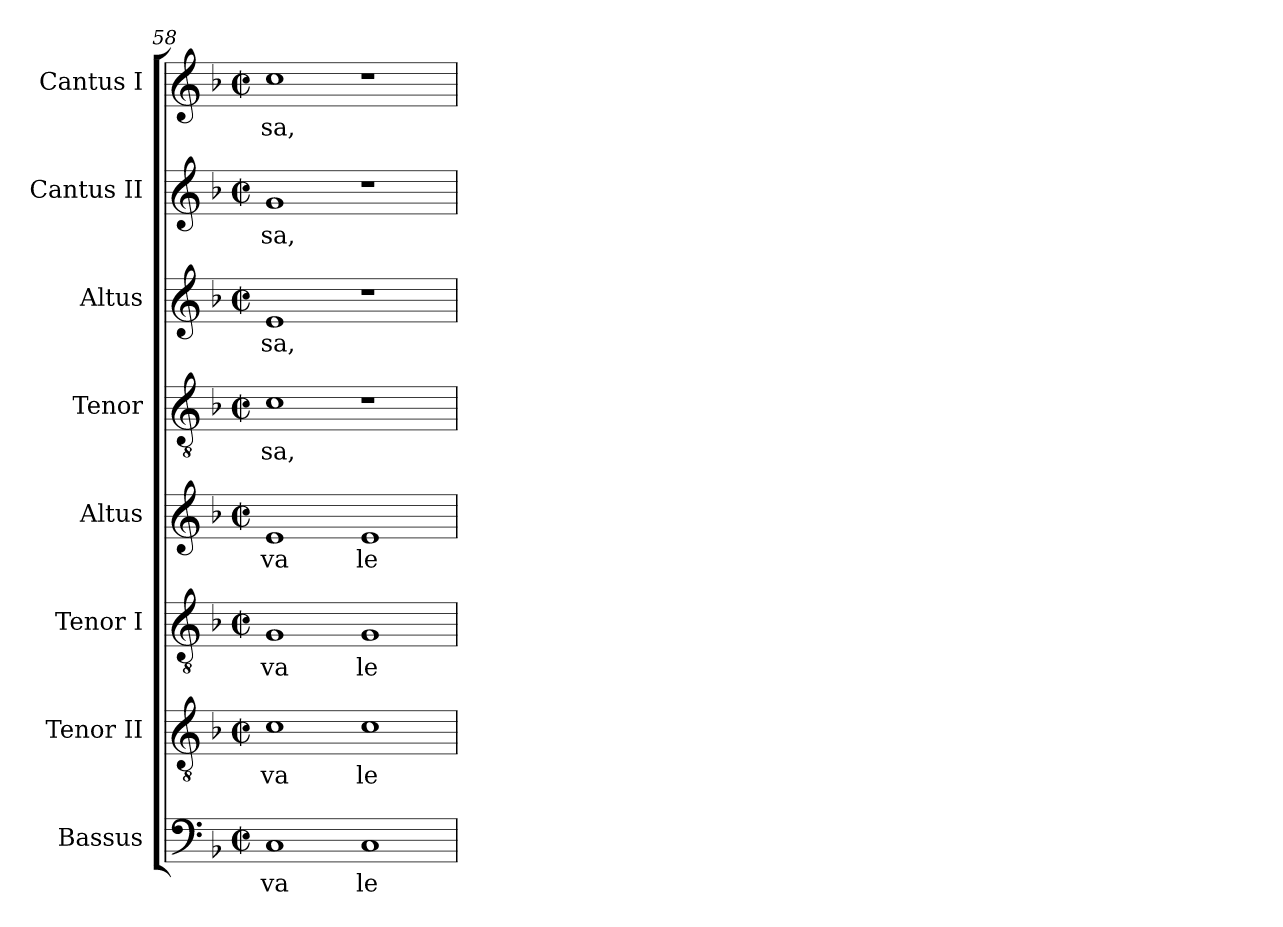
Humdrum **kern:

**kern	**text	**kern	**text	**kern	**text	**kern	**text	**kern	**text	**kern	**text	**kern	**text	**kern	**text
*part8	*part8	*part7	*part7	*part6	*part6	*part5	*part5	*part4	*part4	*part3	*part3	*part2	*part2	*part1	*part1
*staff8	*staff8	*staff7	*staff7	*staff6	*staff6	*staff5	*staff5	*staff4	*staff4	*staff3	*staff3	*staff2	*staff2	*staff1	*staff1
*I"Bassus	*	*I"Tenor II	*	*I"Tenor I	*	*I"Altus	*	*I"Tenor	*	*I"Altus	*	*I"Cantus II	*	*I"Cantus I	*
*clefF4	*	*clefGv2	*	*clefGv2	*	*clefG2	*	*clefGv2	*	*clefG2	*	*clefG2	*	*clefG2	*
*k[b-]	*	*k[b-]	*	*k[b-]	*	*k[b-]	*	*k[b-]	*	*k[b-]	*	*k[b-]	*	*k[b-]	*
*F:	*	*F:	*	*F:	*	*F:	*	*F:	*	*F:	*	*F:	*	*F:	*
*M2/2	*	*M2/2	*	*M2/2	*	*M2/2	*	*M2/2	*	*M2/2	*	*M2/2	*	*M2/2	*
*met(c|)	*	*met(c|)	*	*met(c|)	*	*met(c|)	*	*met(c|)	*	*met(c|)	*	*met(c|)	*	*met(c|)	*
=58	=58	=58	=58	=58	=58	=58	=58	=58	=58	=58	=58	=58	=58	=58	=58
!	!LO:LY:b:cj	!	!LO:LY:b:cj	!	!LO:LY:b:cj	!	!LO:LY:b:cj	!	!LO:LY:b:cj	!	!LO:LY:b:cj	!	!LO:LY:b:cj	!	!LO:LY:b:cj
1C	va	1c	va	1G	va	1e	va	1c	-sa,	1e	sa,	1g	-sa,	1cc	-sa,
!	!LO:LY:b:cj	!	!LO:LY:b:cj	!	!LO:LY:b:cj	!	!LO:LY:b:cj	!	!	!	!	!	!	!	!
1C	le	1c	le	1G	le	1e	le	1r	.	1r	.	1r	.	1r	.
=	=	=	=	=	=	=	=	=	=	=	=	=	=	=	=
*-	*-	*-	*-	*-	*-	*-	*-	*-	*-	*-	*-	*-	*-	*-	*-
